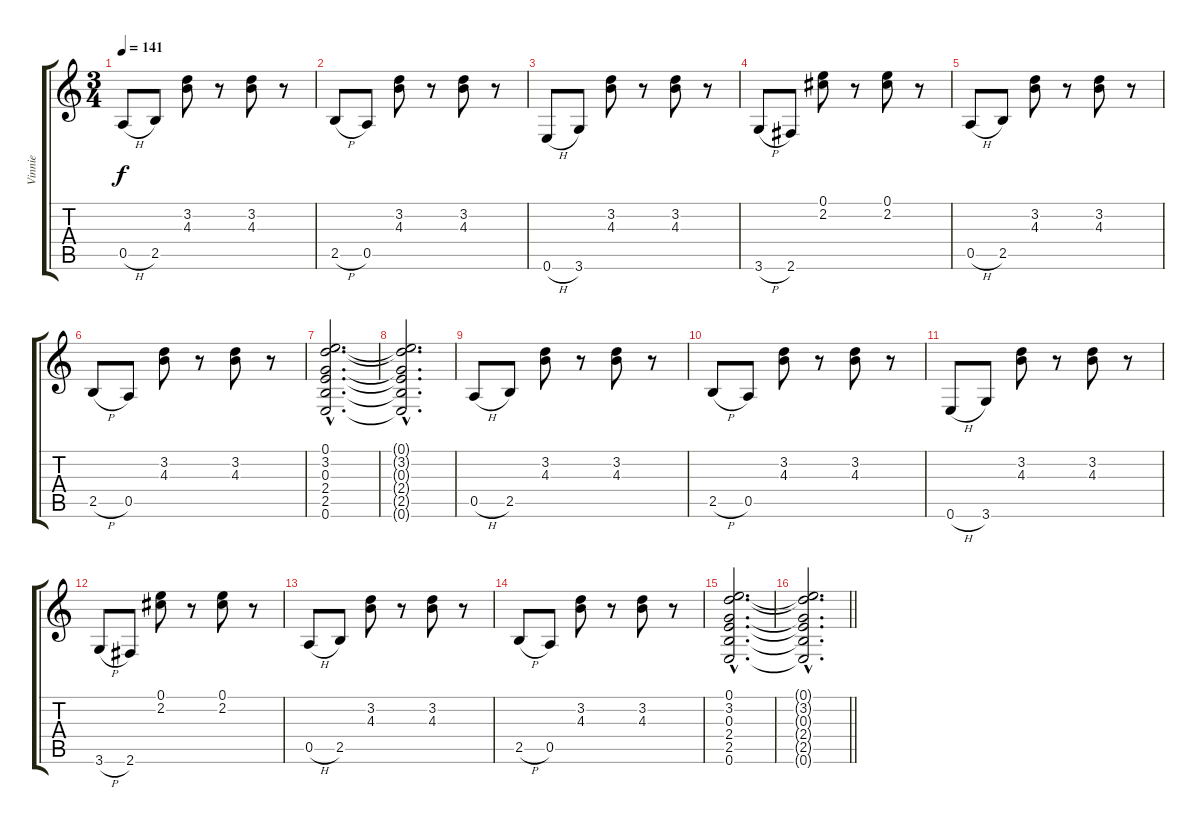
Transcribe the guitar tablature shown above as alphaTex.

\track ("Vinnie" "Vinnie") {instrument distortionguitar}
\staff {score tabs}
\tuning (E4 B3 G3 D3 A2 E2) {hide}
\ts (3 4)
\tempo 141
\clef g2
\ks c
0.5{h}.8{dy f} 2.5.8 (3.2 4.3).8 r.8 (3.2 4.3).8 r.8 |
2.5{h}.8 0.5.8 (3.2 4.3).8 r.8 (3.2 4.3).8 r.8 |
0.6{h}.8 3.6.8 (3.2 4.3).8 r.8 (3.2 4.3).8 r.8 |
3.6{h}.8 2.6.8 (0.1 2.2).8 r.8 (0.1 2.2).8 r.8 |
0.5{h}.8 2.5.8 (3.2 4.3).8 r.8 (3.2 4.3).8 r.8 |
2.5{h}.8 0.5.8 (3.2 4.3).8 r.8 (3.2 4.3).8 r.8 |
(0.1{hac} 3.2{hac} 0.3{hac} 2.4{hac} 2.5{hac} 0.6{hac}).2{d} |
(0.1{hac t} 3.2{hac t} 0.3{hac t} 2.4{hac t} 2.5{hac t} 0.6{hac t}).2{d} |
0.5{h}.8 2.5.8 (3.2 4.3).8 r.8 (3.2 4.3).8 r.8 |
2.5{h}.8 0.5.8 (3.2 4.3).8 r.8 (3.2 4.3).8 r.8 |
0.6{h}.8 3.6.8 (3.2 4.3).8 r.8 (3.2 4.3).8 r.8 |
3.6{h}.8 2.6.8 (0.1 2.2).8 r.8 (0.1 2.2).8 r.8 |
0.5{h}.8 2.5.8 (3.2 4.3).8 r.8 (3.2 4.3).8 r.8 |
2.5{h}.8 0.5.8 (3.2 4.3).8 r.8 (3.2 4.3).8 r.8 |
(0.1{hac} 3.2{hac} 0.3{hac} 2.4{hac} 2.5{hac} 0.6{hac}).2{d} |
\barLineRight lightlight
(0.1{hac t} 3.2{hac t} 0.3{hac t} 2.4{hac t} 2.5{hac t} 0.6{hac t}).2{d}
